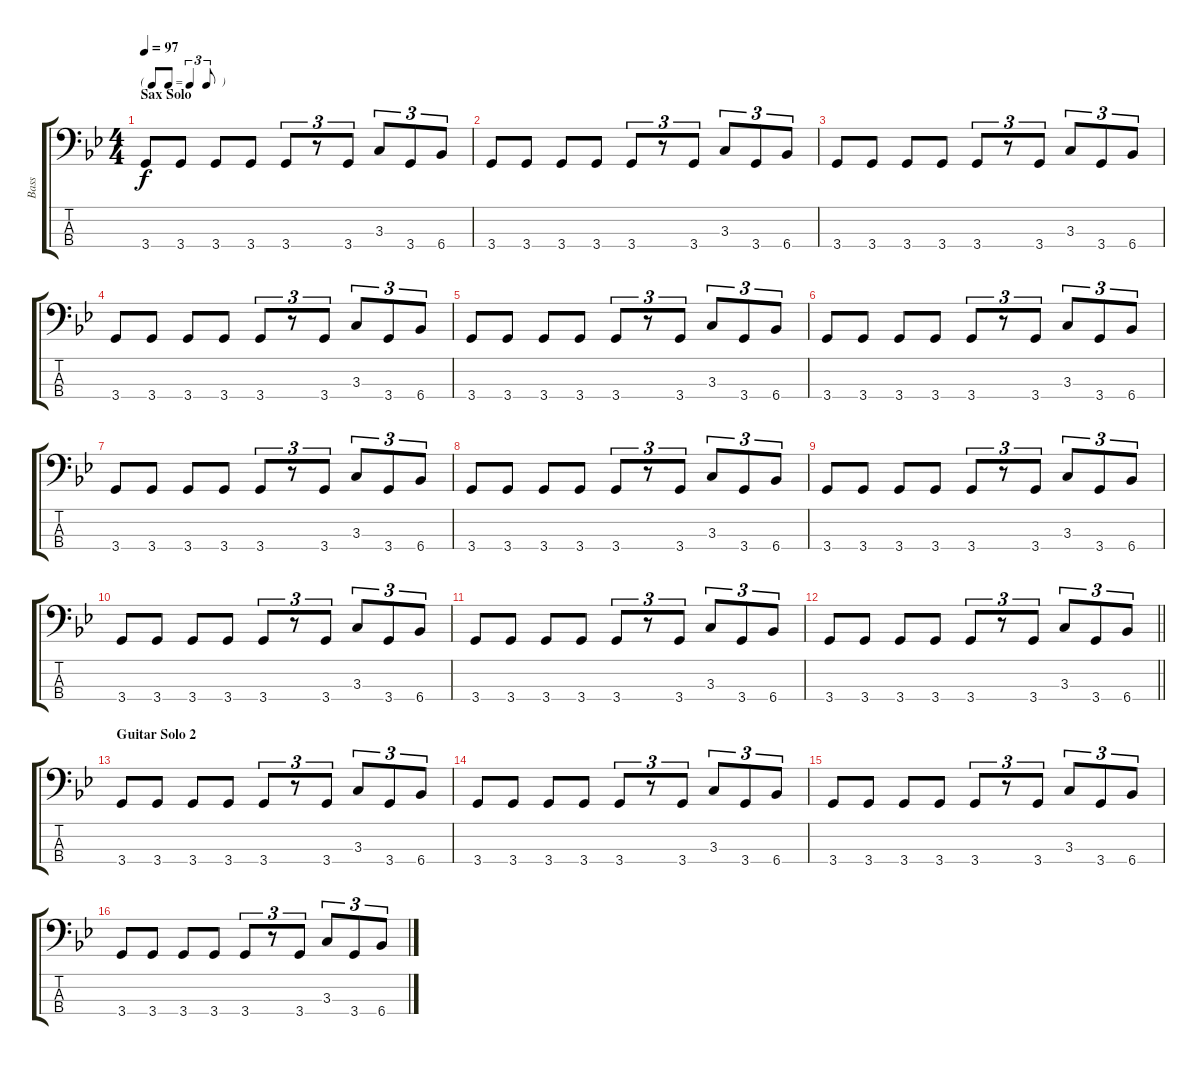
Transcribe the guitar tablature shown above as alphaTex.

\track ("Bass" "Bass") {instrument electricbassfinger}
\staff {score tabs}
\tuning (G2 D2 A1 E1) {hide}
\ts (4 4)
\tf triplet8th
\section ("" "Sax Solo")
\tempo 97
\clef f4
\ks bb
3.4.8{dy f} 3.4.8 3.4.8 3.4.8 3.4.8{tu (3 2)} r.8{tu (3 2)} 3.4.8{tu (3 2)} 3.3.8{tu (3 2)} 3.4.8{tu (3 2)} 6.4.8{tu (3 2)} |
3.4.8 3.4.8 3.4.8 3.4.8 3.4.8{tu (3 2)} r.8{tu (3 2)} 3.4.8{tu (3 2)} 3.3.8{tu (3 2)} 3.4.8{tu (3 2)} 6.4.8{tu (3 2)} |
3.4.8 3.4.8 3.4.8 3.4.8 3.4.8{tu (3 2)} r.8{tu (3 2)} 3.4.8{tu (3 2)} 3.3.8{tu (3 2)} 3.4.8{tu (3 2)} 6.4.8{tu (3 2)} |
3.4.8 3.4.8 3.4.8 3.4.8 3.4.8{tu (3 2)} r.8{tu (3 2)} 3.4.8{tu (3 2)} 3.3.8{tu (3 2)} 3.4.8{tu (3 2)} 6.4.8{tu (3 2)} |
3.4.8 3.4.8 3.4.8 3.4.8 3.4.8{tu (3 2)} r.8{tu (3 2)} 3.4.8{tu (3 2)} 3.3.8{tu (3 2)} 3.4.8{tu (3 2)} 6.4.8{tu (3 2)} |
3.4.8 3.4.8 3.4.8 3.4.8 3.4.8{tu (3 2)} r.8{tu (3 2)} 3.4.8{tu (3 2)} 3.3.8{tu (3 2)} 3.4.8{tu (3 2)} 6.4.8{tu (3 2)} |
3.4.8 3.4.8 3.4.8 3.4.8 3.4.8{tu (3 2)} r.8{tu (3 2)} 3.4.8{tu (3 2)} 3.3.8{tu (3 2)} 3.4.8{tu (3 2)} 6.4.8{tu (3 2)} |
3.4.8 3.4.8 3.4.8 3.4.8 3.4.8{tu (3 2)} r.8{tu (3 2)} 3.4.8{tu (3 2)} 3.3.8{tu (3 2)} 3.4.8{tu (3 2)} 6.4.8{tu (3 2)} |
3.4.8 3.4.8 3.4.8 3.4.8 3.4.8{tu (3 2)} r.8{tu (3 2)} 3.4.8{tu (3 2)} 3.3.8{tu (3 2)} 3.4.8{tu (3 2)} 6.4.8{tu (3 2)} |
3.4.8 3.4.8 3.4.8 3.4.8 3.4.8{tu (3 2)} r.8{tu (3 2)} 3.4.8{tu (3 2)} 3.3.8{tu (3 2)} 3.4.8{tu (3 2)} 6.4.8{tu (3 2)} |
3.4.8 3.4.8 3.4.8 3.4.8 3.4.8{tu (3 2)} r.8{tu (3 2)} 3.4.8{tu (3 2)} 3.3.8{tu (3 2)} 3.4.8{tu (3 2)} 6.4.8{tu (3 2)} |
\barLineRight lightlight
3.4.8 3.4.8 3.4.8 3.4.8 3.4.8{tu (3 2)} r.8{tu (3 2)} 3.4.8{tu (3 2)} 3.3.8{tu (3 2)} 3.4.8{tu (3 2)} 6.4.8{tu (3 2)} |
\section ("" "Guitar Solo 2")
3.4.8{volume 9} 3.4.8 3.4.8 3.4.8 3.4.8{tu (3 2)} r.8{tu (3 2)} 3.4.8{tu (3 2)} 3.3.8{tu (3 2)} 3.4.8{tu (3 2)} 6.4.8{tu (3 2)} |
3.4.8 3.4.8 3.4.8 3.4.8 3.4.8{tu (3 2)} r.8{tu (3 2)} 3.4.8{tu (3 2)} 3.3.8{tu (3 2)} 3.4.8{tu (3 2)} 6.4.8{tu (3 2)} |
3.4.8 3.4.8 3.4.8 3.4.8 3.4.8{tu (3 2)} r.8{tu (3 2)} 3.4.8{tu (3 2)} 3.3.8{tu (3 2)} 3.4.8{tu (3 2)} 6.4.8{tu (3 2)} |
3.4.8 3.4.8 3.4.8 3.4.8 3.4.8{tu (3 2)} r.8{tu (3 2)} 3.4.8{tu (3 2)} 3.3.8{tu (3 2)} 3.4.8{tu (3 2)} 6.4.8{tu (3 2)}
